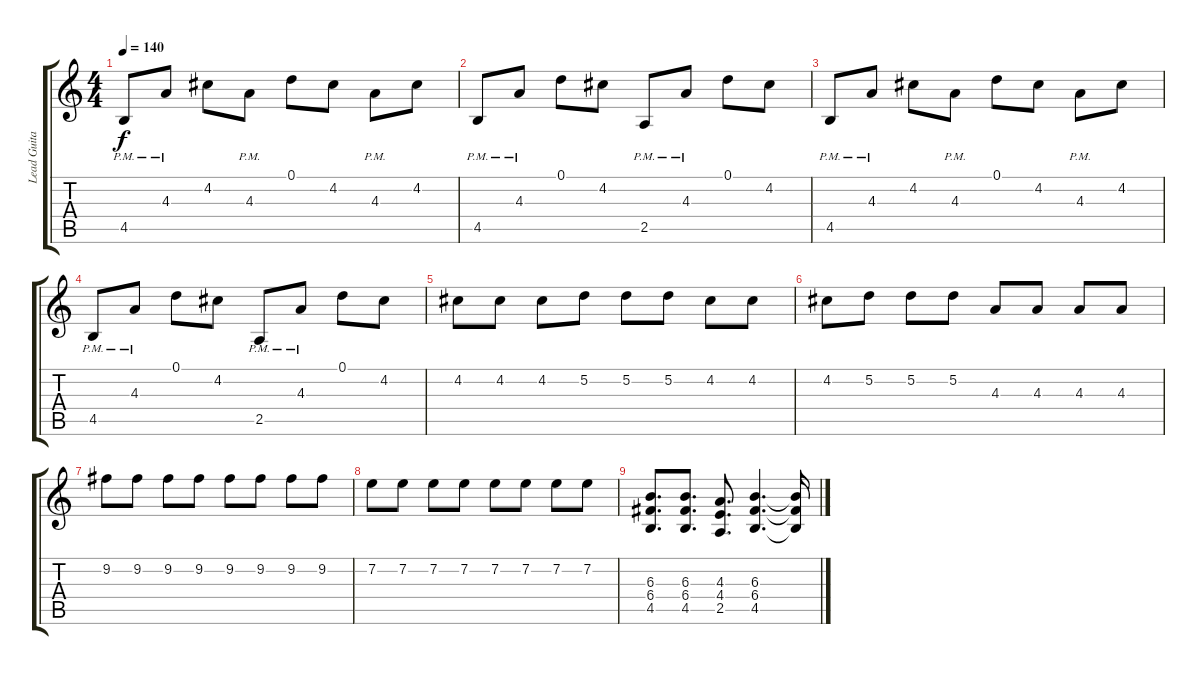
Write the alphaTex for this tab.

\track ("Lead Guitar" "Lead Guita") {instrument distortionguitar}
\staff {score tabs}
\tuning (D4 A3 F3 C3 G2 C2) {hide}
\ts (4 4)
\tempo 140
\clef g2
\ks c
4.5{pm}.8{dy f} 4.3{pm}.8 4.2.8 4.3{pm}.8 0.1.8 4.2.8 4.3{pm}.8 4.2.8 |
4.5{pm}.8 4.3{pm}.8 0.1.8 4.2.8 2.5{pm}.8 4.3{pm}.8 0.1.8 4.2.8 |
4.5{pm}.8 4.3{pm}.8 4.2.8 4.3{pm}.8 0.1.8 4.2.8 4.3{pm}.8 4.2.8 |
4.5{pm}.8 4.3{pm}.8 0.1.8 4.2.8 2.5{pm}.8 4.3{pm}.8 0.1.8 4.2.8 |
4.2.8 4.2.8 4.2.8 5.2.8 5.2.8 5.2.8 4.2.8 4.2.8 |
4.2.8 5.2.8 5.2.8 5.2.8 4.3.8 4.3.8 4.3.8 4.3.8 |
9.2.8 9.2.8 9.2.8 9.2.8 9.2.8 9.2.8 9.2.8 9.2.8 |
7.2.8 7.2.8 7.2.8 7.2.8 7.2.8 7.2.8 7.2.8 7.2.8 |
(6.3 6.4 4.5).8{d} (6.3 6.4 4.5).8{d} (4.3 4.4 2.5).8{d} (6.3 6.4 4.5).4{d} (6.3{t} 6.4{t} 4.5{t}).16
